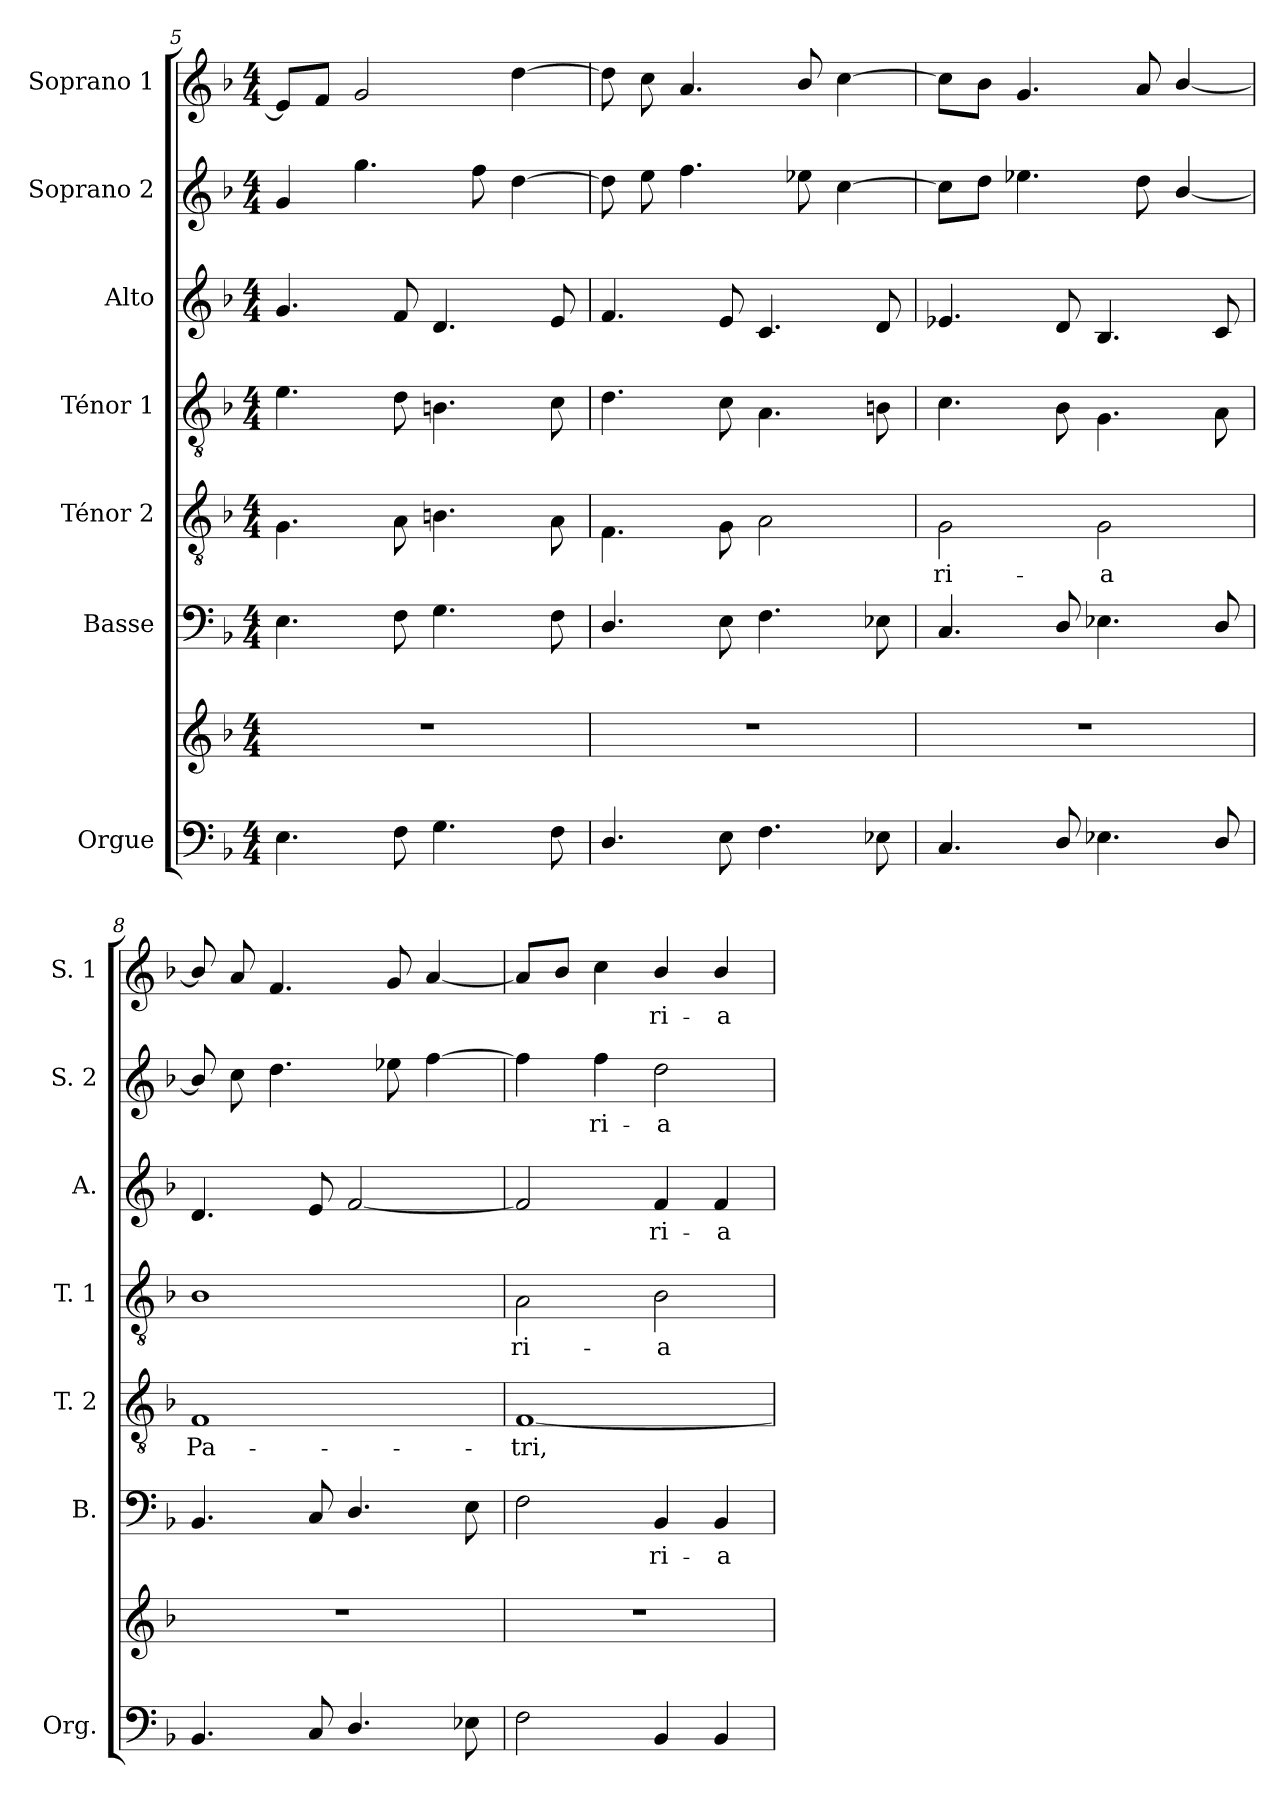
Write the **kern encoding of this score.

**kern	**kern	**kern	**text	**kern	**text	**kern	**text	**kern	**text	**kern	**text	**kern	**text
*part7	*part7	*part6	*part6	*part5	*part5	*part4	*part4	*part3	*part3	*part2	*part2	*part1	*part1
*staff8	*staff7	*staff6	*staff6	*staff5	*staff5	*staff4	*staff4	*staff3	*staff3	*staff2	*staff2	*staff1	*staff1
*I"Orgue	*	*I"Basse	*	*I"Ténor 2	*	*I"Ténor 1	*	*I"Alto	*	*I"Soprano 2	*	*I"Soprano 1	*
*I'Org.	*	*I'B.	*	*I'T. 2	*	*I'T. 1	*	*I'A.	*	*I'S. 2	*	*I'S. 1	*
*clefF4	*clefG2	*clefF4	*	*clefGv2	*	*clefGv2	*	*clefG2	*	*clefG2	*	*clefG2	*
*k[b-]	*k[b-]	*k[b-]	*	*k[b-]	*	*k[b-]	*	*k[b-]	*	*k[b-]	*	*k[b-]	*
*M4/4	*M4/4	*M4/4	*	*M4/4	*	*M4/4	*	*M4/4	*	*M4/4	*	*M4/4	*
=5	=5	=5	=5	=5	=5	=5	=5	=5	=5	=5	=5	=5	=5
4.E\	1r	4.E\	.	4.G\	.	4.e\	.	4.g/	.	4g/	.	8e/L]	.
.	.	.	.	.	.	.	.	.	.	.	.	8f/J	.
.	.	.	.	.	.	.	.	.	.	4.gg\	.	2g/	.
8F\	.	8F\	.	8A\	.	8d\	.	8f/	.	.	.	.	.
4.G\	.	4.G\	.	4.Bn\	.	4.Bn\	.	4.d/	.	.	.	.	.
.	.	.	.	.	.	.	.	.	.	8ff\	.	.	.
.	.	.	.	.	.	.	.	.	.	[4dd\	.	[4dd\	.
8F\	.	8F\	.	8A\	.	8c\	.	8e/	.	.	.	.	.
!!LO:LB:g=z
=6	=6	=6	=6	=6	=6	=6	=6	=6	=6	=6	=6	=6	=6
4.D/	1r	4.D/	.	4.F\	.	4.d\	.	4.f/	.	8dd\]	.	8dd\]	.
.	.	.	.	.	.	.	.	.	.	8ee\	.	8cc\	.
.	.	.	.	.	.	.	.	.	.	4.ff\	.	4.a/	.
8E\	.	8E\	.	8G\	.	8c\	.	8e/	.	.	.	.	.
4.F\	.	4.F\	.	2A\	.	4.A\	.	4.c/	.	.	.	.	.
.	.	.	.	.	.	.	.	.	.	8ee-X\	.	8b-/	.
.	.	.	.	.	.	.	.	.	.	[>4cc\	.	[>4cc\	.
8E-X\	.	8E-X\	.	.	.	8Bn\	.	8d/	.	.	.	.	.
=7	=7	=7	=7	=7	=7	=7	=7	=7	=7	=7	=7	=7	=7
!	!	!	!	!	!LO:LY:b	!	!	!	!	!	!	!	!
4.C/	1r	4.C/	.	2G\	-ri-	4.c\	.	4.e-X/	.	8cc\L]	.	8cc\L]	.
.	.	.	.	.	.	.	.	.	.	8dd\J	.	8b-\J	.
.	.	.	.	.	.	.	.	.	.	4.ee-X\	.	4.g/	.
8D/	.	8D/	.	.	.	8B-\	.	8d/	.	.	.	.	.
!	!	!	!	!	!LO:LY:b	!	!	!	!	!	!	!	!
4.E-X\	.	4.E-X\	.	2G\	-a	4.G\	.	4.B-/	.	.	.	.	.
.	.	.	.	.	.	.	.	.	.	8dd\	.	8a/	.
.	.	.	.	.	.	.	.	.	.	[4b-/	.	[4b-/	.
8D/	.	8D/	.	.	.	8A\	.	8c/	.	.	.	.	.
=8	=8	=8	=8	=8	=8	=8	=8	=8	=8	=8	=8	=8	=8
!	!	!	!	!	!LO:LY:b	!	!	!	!	!	!	!	!
4.BB-/	1r	4.BB-/	.	1F	Pa-	1B-	.	4.d/	.	8b-/]	.	8b-/]	.
.	.	.	.	.	.	.	.	.	.	8cc\	.	8a/	.
.	.	.	.	.	.	.	.	.	.	4.dd\	.	4.f/	.
8C/	.	8C/	.	.	.	.	.	8e/	.	.	.	.	.
4.D/	.	4.D/	.	.	.	.	.	[<2f/	.	.	.	.	.
.	.	.	.	.	.	.	.	.	.	8ee-X\	.	8g/	.
.	.	.	.	.	.	.	.	.	.	[>4ff\	.	[<4a/	.
8E-X\	.	8E\	.	.	.	.	.	.	.	.	.	.	.
=9	=9	=9	=9	=9	=9	=9	=9	=9	=9	=9	=9	=9	=9
!	!	!	!	!	!LO:LY:b	!	!LO:LY:b	!	!	!	!	!	!
2F\	1r	2F\	.	[1F	-tri,	2A\	-ri-	2f/]	.	4ff\]	.	8a/L]	.
.	.	.	.	.	.	.	.	.	.	.	.	8b-/J	.
!	!	!	!	!	!	!	!	!	!	!	!LO:LY:b	!	!
.	.	.	.	.	.	.	.	.	.	4ff\	-ri-	4cc\	.
!	!	!	!LO:LY:b	!	!	!	!LO:LY:b	!	!LO:LY:b	!	!LO:LY:b	!	!LO:LY:b
4BB-/	.	4BB-/	-ri-	.	.	2B-\	-a	4f/	-ri-	2dd\	-a	4b-/	-ri-
!	!	!	!LO:LY:b	!	!	!	!	!	!LO:LY:b	!	!	!	!LO:LY:b
4BB-/	.	4BB-/	-a	.	.	.	.	4f/	-a	.	.	4b-/	-a
=	=	=	=	=	=	=	=	=	=	=	=	=	=
*-	*-	*-	*-	*-	*-	*-	*-	*-	*-	*-	*-	*-	*-
